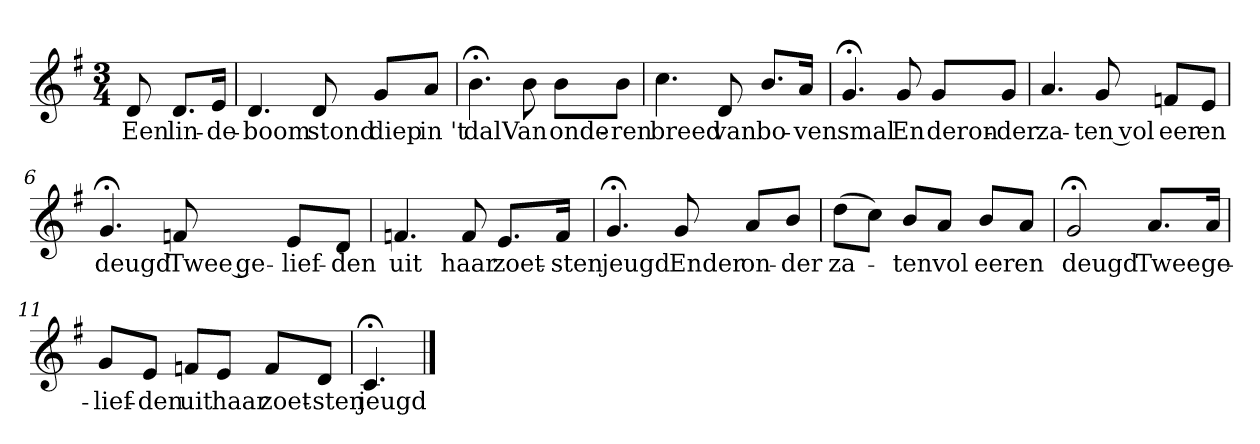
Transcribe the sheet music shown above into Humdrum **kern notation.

**kern	**text
*part1	*part1
*staff1	*staff1
*k[f#]	*
*G:	*
*M3/4	*
*MM120	*
=	=
8d	Een
8.dL	lin-
16eJk	-de-
=1	=1
4.d	-boom
8d	stond
8gL	diep
8aJ	in 't
=2	=2
4.b;<	dal
8b	Van
8bL	onde-
8bJ	-ren
=3	=3
4.cc	breed
8d	van
8.bL	bo-
16aJk	-ven
=4	=4
4.g;<	smal
8g	En
8gL	deron-
8gJ	-der
=5	=5
4.a	za-
8g	-ten vol
8fnL	eer
8eJ	en
=6	=6
4.g;<	deugd
8fn	Twee ge-
8eL	-lief-
8dJ	-den
=7	=7
4.fn	uit
8f	haar
8.eL	zoet-
16fJk	-sten
=8	=8
4.g;<	jeugd
8g	Ender
8aL	on-
8bJ	-der
=9	=9
(8ddL	za-
8ccJ)	.
8bL	-ten
8aJ	vol
8bL	eer
8aJ	en
=10	=10
2g;<	deugd
8.aL	Twee
16aJk	ge-
=11	=11
8gL	-lief-
8eJ	-den
8fnL	uit
8eJ	haar
8fL	zoet-
8dJ	-sten
=12	=12
4.c;<	jeugd
==	==
*-	*-
